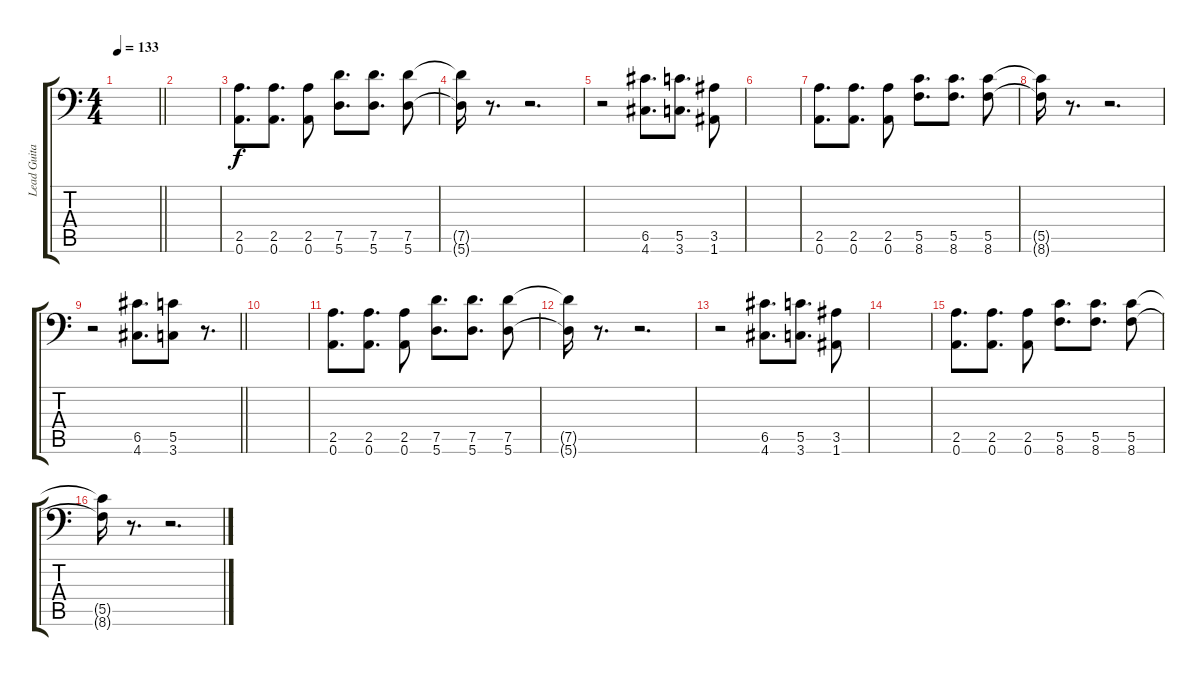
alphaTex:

\track ("Lead Guitar #3" "Lead Guita") {instrument electricguitarjazz}
\staff {score tabs}
\tuning (D4 A3 F3 C3 G2 A1) {hide}
\ts (4 4)
\tempo 133
\clef f4
\barLineRight lightlight
\ks c
|
\section ("" "")
|
(2.5 0.6).8{d} (2.5 0.6).8{d} (2.5 0.6).8 (7.5 5.6).8{d} (7.5 5.6).8{d} (7.5 5.6).8 |
(7.5{t} 5.6{t}).16 r.8{d} r.2{d} |
r.2 (6.5 4.6).8{d} (5.5 3.6).8{d} (3.5 1.6).8 |
|
(2.5 0.6).8{d} (2.5 0.6).8{d} (2.5 0.6).8 (5.5 8.6).8{d} (5.5 8.6).8{d} (5.5 8.6).8 |
(5.5{t} 8.6{t}).16 r.8{d} r.2{d} |
\barLineRight lightlight
r.2 (6.5 4.6).8{d} (5.5 3.6).8 r.8{d} |
\section ("" "")
|
(2.5 0.6).8{d} (2.5 0.6).8{d} (2.5 0.6).8 (7.5 5.6).8{d} (7.5 5.6).8{d} (7.5 5.6).8 |
(7.5{t} 5.6{t}).16 r.8{d} r.2{d} |
r.2 (6.5 4.6).8{d} (5.5 3.6).8{d} (3.5 1.6).8 |
|
(2.5 0.6).8{d} (2.5 0.6).8{d} (2.5 0.6).8 (5.5 8.6).8{d} (5.5 8.6).8{d} (5.5 8.6).8 |
(5.5{t} 8.6{t}).16 r.8{d} r.2{d}
